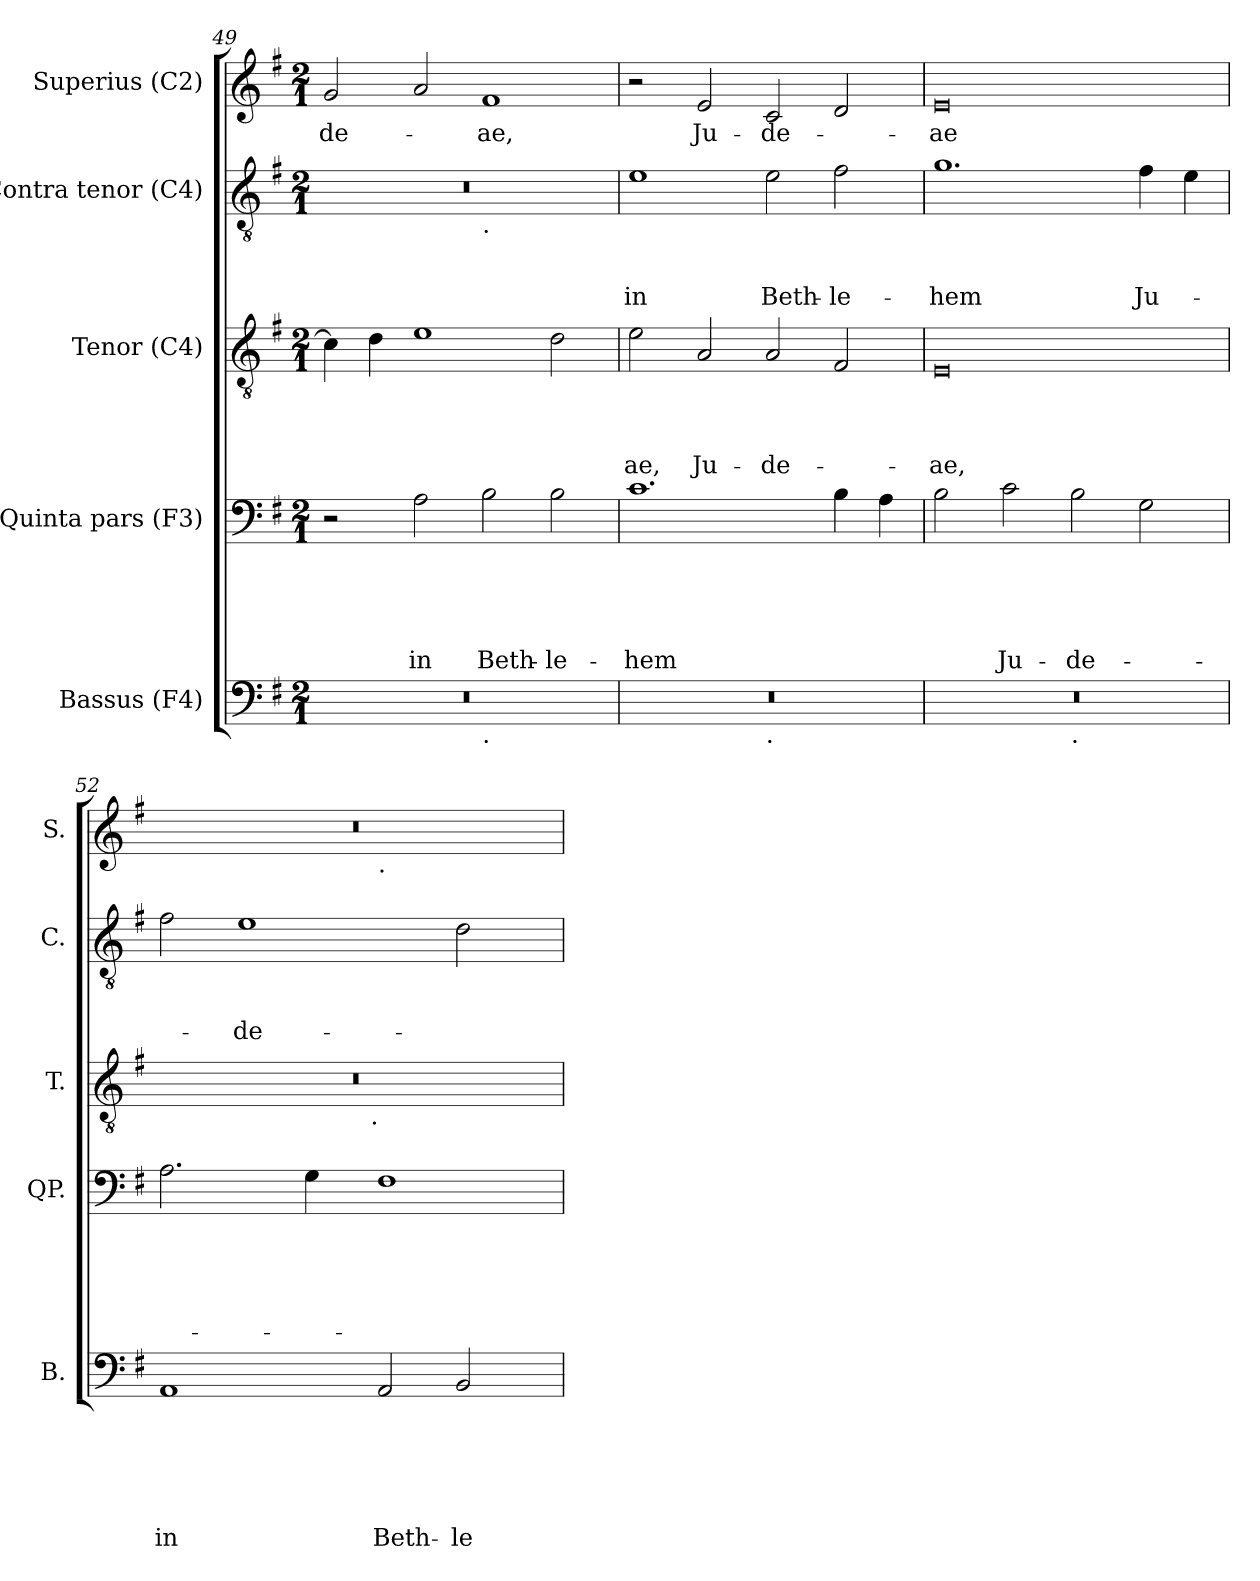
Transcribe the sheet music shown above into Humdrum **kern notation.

**kern	**text	**text	**text	**text	**text	**text	**kern	**text	**text	**text	**text	**text	**kern	**text	**text	**text	**text	**kern	**text	**text	**text	**kern	**text
*part5	*part5	*part5	*part5	*part5	*part5	*part5	*part4	*part4	*part4	*part4	*part4	*part4	*part3	*part3	*part3	*part3	*part3	*part2	*part2	*part2	*part2	*part1	*part1
*staff5	*staff5	*staff5	*staff5	*staff5	*staff5	*staff5	*staff4	*staff4	*staff4	*staff4	*staff4	*staff4	*staff3	*staff3	*staff3	*staff3	*staff3	*staff2	*staff2	*staff2	*staff2	*staff1	*staff1
*I"Bassus (F4)	*	*	*	*	*	*	*I"Quinta pars (F3)	*	*	*	*	*	*I"Tenor (C4)	*	*	*	*	*I"Contra tenor (C4)	*	*	*	*I"Superius (C2)	*
*I'B.	*	*	*	*	*	*	*I'QP.	*	*	*	*	*	*I'T.	*	*	*	*	*I'C.	*	*	*	*I'S.	*
*clefF4	*	*	*	*	*	*	*clefF4	*	*	*	*	*	*clefGv2	*	*	*	*	*clefGv2	*	*	*	*clefG2	*
*k[f#]	*	*	*	*	*	*	*k[f#]	*	*	*	*	*	*k[f#]	*	*	*	*	*k[f#]	*	*	*	*k[f#]	*
*G:	*	*	*	*	*	*	*G:	*	*	*	*	*	*G:	*	*	*	*	*G:	*	*	*	*G:	*
*M2/1	*	*	*	*	*	*	*M2/1	*	*	*	*	*	*M2/1	*	*	*	*	*M2/1	*	*	*	*M2/1	*
=49	=49	=49	=49	=49	=49	=49	=49	=49	=49	=49	=49	=49	=49	=49	=49	=49	=49	=49	=49	=49	=49	=49	=49
!	!	!	!	!	!	!	!	!	!	!	!	!	!	!	!	!	!	!	!	!	!	!	!LO:LY:b
*^	*	*	*	*	*	*	*	*	*	*	*	*	*	*	*	*	*	*^	*	*	*	*	*
0r	1ryy	.	.	.	.	.	.	2r	.	.	.	.	.	4c\]	.	.	.	.	0r	1ryy	.	.	.	2g/	-de-
.	.	.	.	.	.	.	.	.	.	.	.	.	.	4d\	.	.	.	.	.	.	.	.	.	.	.
!	!	!	!	!	!	!	!	!	!	!	!	!	!LO:LY:b	!	!	!	!	!	!	!	!	!	!	!	!
.	.	.	.	.	.	.	.	2A\	.	.	.	.	in	1e	.	.	.	.	.	.	.	.	.	2a/	.
!	!	!	!	!	!	!	!	!	!	!	!	!	!	!	!	!	!	!	!	!LO:TX:b:t=.	!	!	!	!	!
!	!LO:TX:b:t=.	!	!	!	!	!	!	!	!	!	!	!	!	!	!	!	!	!	!	!	!	!	!	!	!
!	!	!	!	!	!	!	!	!	!	!	!	!	!LO:LY:b	!	!	!	!	!	!	!	!	!	!	!	!LO:LY:b
.	1ryy	.	.	.	.	.	.	2B\	.	.	.	.	Beth-	.	.	.	.	.	.	1ryy	.	.	.	1f#	-ae,
!	!	!	!	!	!	!	!	!	!	!	!	!	!LO:LY:b	!	!	!	!	!	!	!	!	!	!	!	!
.	.	.	.	.	.	.	.	2B\	.	.	.	.	-le-	2d\	.	.	.	.	.	.	.	.	.	.	.
!!LO:PB:g=z
=50	=50	=50	=50	=50	=50	=50	=50	=50	=50	=50	=50	=50	=50	=50	=50	=50	=50	=50	=50	=50	=50	=50	=50	=50	=50
!	!	!	!	!	!	!	!	!	!	!	!	!	!LO:LY:b	!	!	!	!	!LO:LY:b	!	!	!	!	!LO:LY:b	!	!
*	*	*	*	*	*	*	*	*	*	*	*	*	*	*	*	*	*	*	*v	*v	*	*	*	*	*
0r	1ryy	.	.	.	.	.	.	1.c	.	.	.	.	-hem	2e\	.	.	.	-ae,	1e	.	.	in	2r	.
!	!	!	!	!	!	!	!	!	!	!	!	!	!	!	!	!	!	!LO:LY:b	!	!	!	!	!	!LO:LY:b
.	.	.	.	.	.	.	.	.	.	.	.	.	.	2A/	.	.	.	Ju-	.	.	.	.	2e/	Ju-
!	!LO:TX:b:t=.	!	!	!	!	!	!	!	!	!	!	!	!	!	!	!	!	!	!	!	!	!	!	!
!	!	!	!	!	!	!	!	!	!	!	!	!	!	!	!	!	!	!LO:LY:b	!	!	!	!LO:LY:b	!	!LO:LY:b
.	1ryy	.	.	.	.	.	.	.	.	.	.	.	.	2A/	.	.	.	-de-	2e\	.	.	Beth-	2c/	-de-
!	!	!	!	!	!	!	!	!	!	!	!	!	!	!	!	!	!	!	!	!	!	!LO:LY:b	!	!
.	.	.	.	.	.	.	.	4B\	.	.	.	.	.	2F#/	.	.	.	.	2f#\	.	.	-le-	2d/	.
.	.	.	.	.	.	.	.	4A\	.	.	.	.	.	.	.	.	.	.	.	.	.	.	.	.
=51	=51	=51	=51	=51	=51	=51	=51	=51	=51	=51	=51	=51	=51	=51	=51	=51	=51	=51	=51	=51	=51	=51	=51	=51
!	!	!	!	!	!	!	!	!	!	!	!	!	!	!	!	!	!	!LO:LY:b	!	!	!	!LO:LY:b	!	!LO:LY:b:rj
0r	1ryy	.	.	.	.	.	.	2B\	.	.	.	.	.	0E	.	.	.	-ae,	1.g	.	.	-hem	0e	-ae
!	!	!	!	!	!	!	!	!	!	!	!	!	!LO:LY:b	!	!	!	!	!	!	!	!	!	!	!
.	.	.	.	.	.	.	.	2c\	.	.	.	.	Ju-	.	.	.	.	.	.	.	.	.	.	.
!	!LO:TX:b:t=.	!	!	!	!	!	!	!	!	!	!	!	!	!	!	!	!	!	!	!	!	!	!	!
!	!	!	!	!	!	!	!	!	!	!	!	!	!LO:LY:b	!	!	!	!	!	!	!	!	!	!	!
.	1ryy	.	.	.	.	.	.	2B\	.	.	.	.	-de-	.	.	.	.	.	.	.	.	.	.	.
!	!	!	!	!	!	!	!	!	!	!	!	!	!	!	!	!	!	!	!	!	!	!LO:LY:b	!	!
.	.	.	.	.	.	.	.	2G\	.	.	.	.	.	.	.	.	.	.	4f#\	.	.	Ju-	.	.
.	.	.	.	.	.	.	.	.	.	.	.	.	.	.	.	.	.	.	4e\	.	.	.	.	.
=52	=52	=52	=52	=52	=52	=52	=52	=52	=52	=52	=52	=52	=52	=52	=52	=52	=52	=52	=52	=52	=52	=52	=52	=52
!	!	!	!	!	!	!	!LO:LY:b	!	!	!	!	!	!	!	!	!	!	!	!	!	!	!	!	!
*v	*v	*	*	*	*	*	*	*	*	*	*	*	*	*^	*	*	*	*	*	*	*	*	*^	*
1AA	.	.	.	.	.	in	2.A\	.	.	.	.	.	0r	3%2ryy	.	.	.	.	2f#\	.	.	.	0r	1ryy	.
!	!	!	!	!	!	!	!	!	!	!	!	!	!	!	!	!	!	!	!	!	!	!LO:LY:b	!	!	!
.	.	.	.	.	.	.	.	.	.	.	.	.	.	.	.	.	.	.	1e	.	.	-de-	.	.	.
.	.	.	.	.	.	.	.	.	.	.	.	.	.	6ryy	.	.	.	.	.	.	.	.	.	.	.
.	.	.	.	.	.	.	4G\	.	.	.	.	.	.	.	.	.	.	.	.	.	.	.	.	.	.
.	.	.	.	.	.	.	.	.	.	.	.	.	.	12...ryy	.	.	.	.	.	.	.	.	.	.	.
!	!	!	!	!	!	!	!	!	!	!	!	!	!	!LO:TX:b:t=.	!	!	!	!	!	!	!	!	!	!	!
.	.	.	.	.	.	.	.	.	.	.	.	.	.	3%2ryy	.	.	.	.	.	.	.	.	.	.	.
!	!	!	!	!	!	!	!	!	!	!	!	!	!	!	!	!	!	!	!	!	!	!	!	!LO:TX:b:t=.	!
!	!	!	!	!	!	!LO:LY:b	!	!	!	!	!	!	!	!	!	!	!	!	!	!	!	!	!	!	!
2AA/	.	.	.	.	.	Beth-	1F#	.	.	.	.	.	.	.	.	.	.	.	.	.	.	.	.	1ryy	.
!	!	!	!	!	!	!LO:LY:b	!	!	!	!	!	!	!	!	!	!	!	!	!	!	!	!	!	!	!
2BB/	.	.	.	.	.	-le-	.	.	.	.	.	.	.	.	.	.	.	.	2d\	.	.	.	.	.	.
.	.	.	.	.	.	.	.	.	.	.	.	.	.	3ryy	.	.	.	.	.	.	.	.	.	.	.
.	.	.	.	.	.	.	.	.	.	.	.	.	.	96ryy	.	.	.	.	.	.	.	.	.	.	.
*	*	*	*	*	*	*	*	*	*	*	*	*	*v	*v	*	*	*	*	*	*	*	*	*v	*v	*
=	=	=	=	=	=	=	=	=	=	=	=	=	=	=	=	=	=	=	=	=	=	=	=
*-	*-	*-	*-	*-	*-	*-	*-	*-	*-	*-	*-	*-	*-	*-	*-	*-	*-	*-	*-	*-	*-	*-	*-
